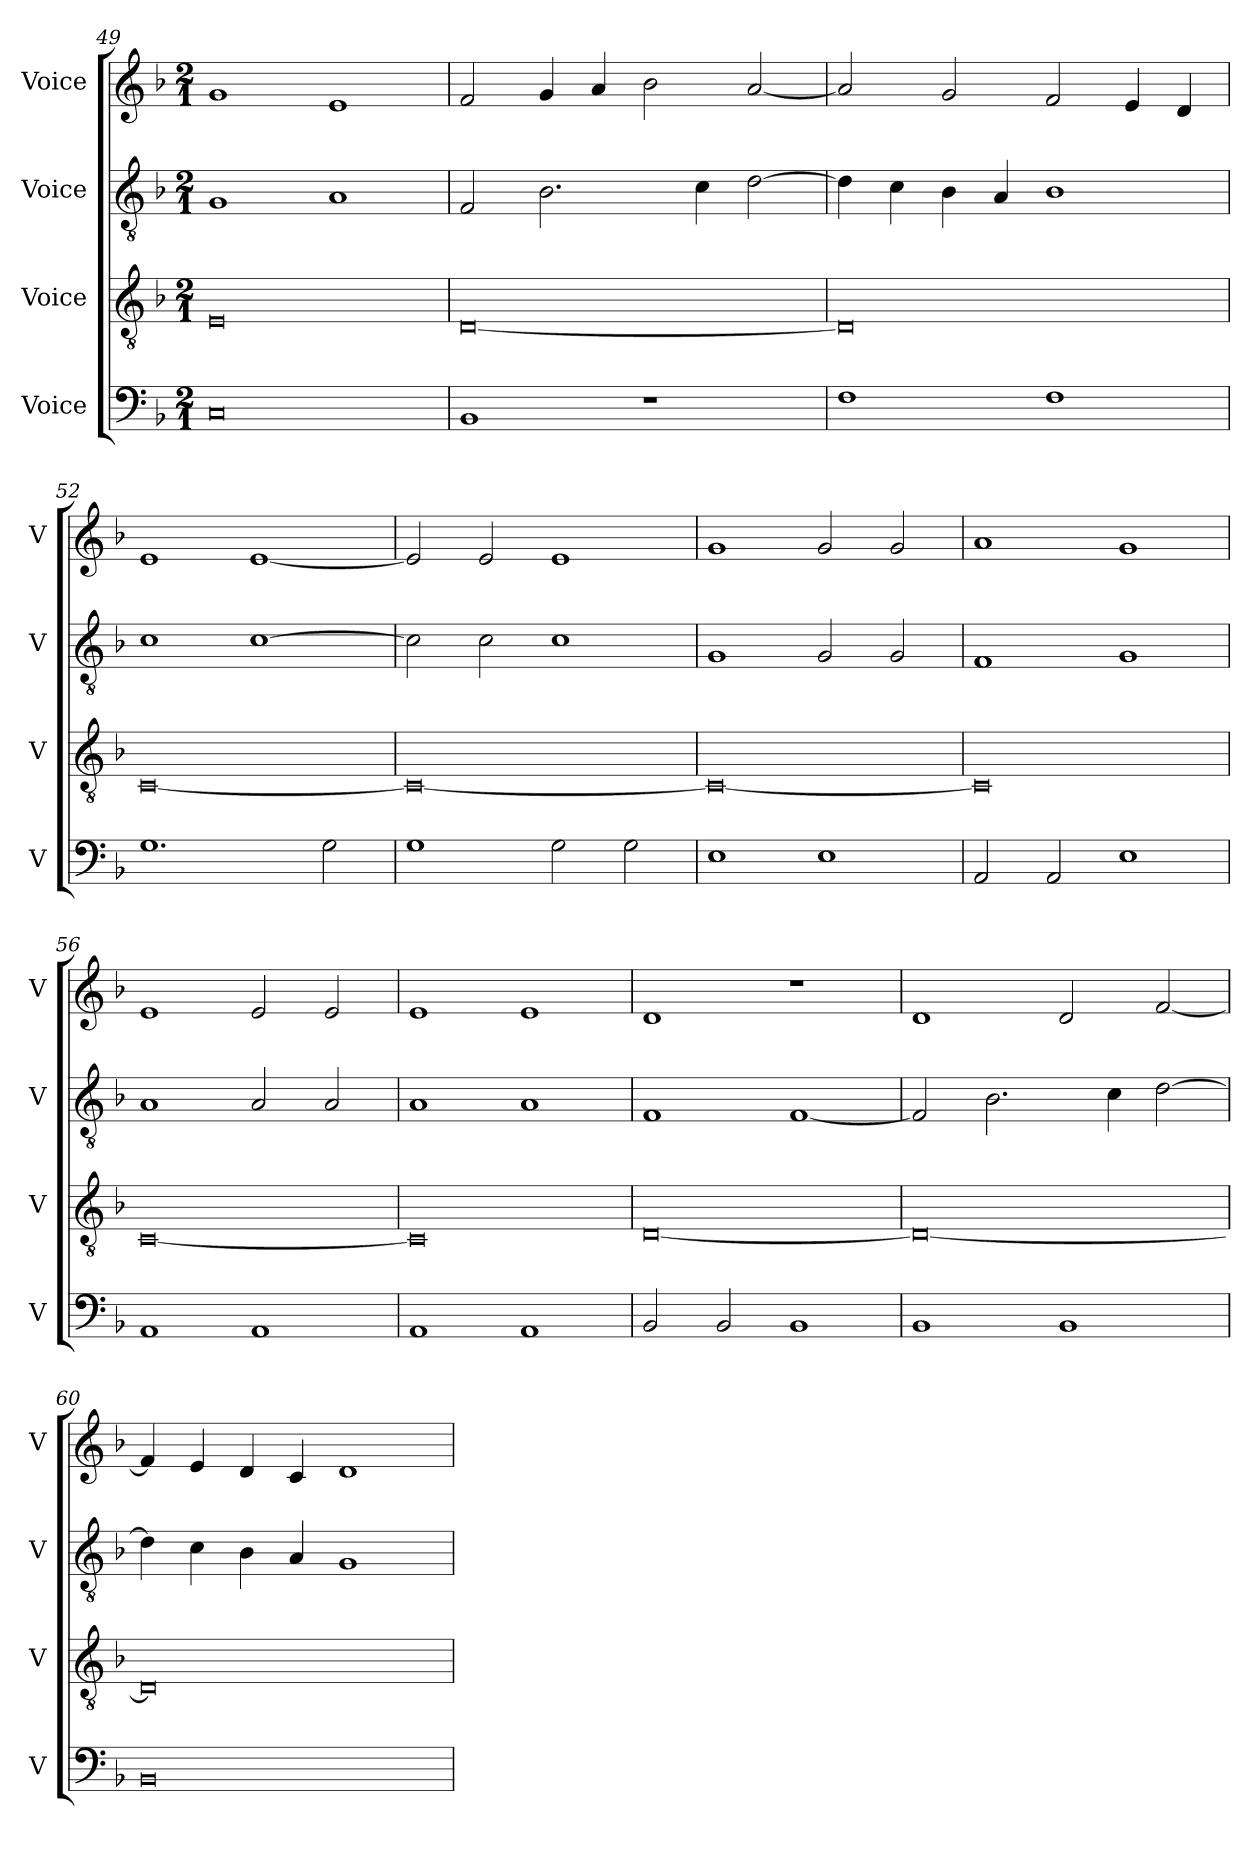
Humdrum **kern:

**kern	**kern	**kern	**kern
*part4	*part3	*part2	*part1
*staff4	*staff3	*staff2	*staff1
*I"Voice	*I"Voice	*I"Voice	*I"Voice
*I'V	*I'V	*I'V	*I'V
*clefF4	*clefGv2	*clefGv2	*clefG2
*k[b-]	*k[b-]	*k[b-]	*k[b-]
*M2/1	*M2/1	*M2/1	*M2/1
=49	=49	=49	=49
0C	0E	1G	1g
.	.	1A	1e
=50	=50	=50	=50
1BB-	[0D	2F/	2f/
.	.	2.B-\	4g/
.	.	.	4a/
1r	.	.	2b-\
.	.	4c\	.
.	.	[2d\	[2a/
=51	=51	=51	=51
1F	0D]	4d\]	2a/]
.	.	4c\	.
.	.	4B-\	2g/
.	.	4A/	.
1F	.	1B-	2f/
.	.	.	4e/
.	.	.	4d/
!!LO:LB:g=z
=52	=52	=52	=52
1.G	[0C	1c	1e
.	.	[1c	[1e
2G\	.	.	.
=53	=53	=53	=53
1G	0C_	2c\]	2e/]
.	.	2c\	2e/
2G\	.	1c	1e
2G\	.	.	.
=54	=54	=54	=54
1E	0C_	1G	1g
1E	.	2G/	2g/
.	.	2G/	2g/
=55	=55	=55	=55
2AA/	0C]	1F	1a
2AA/	.	.	.
1E	.	1G	1g
!!LO:LB:g=z
=56	=56	=56	=56
1AA	[0C	1A	1e
1AA	.	2A/	2e/
.	.	2A/	2e/
=57	=57	=57	=57
1AA	0C]	1A	1e
1AA	.	1A	1e
=58	=58	=58	=58
2BB-/	[0D	1F	1d
2BB-/	.	.	.
1BB-	.	[1F	1r
=59	=59	=59	=59
1BB-	0D_	2F/]	1d
.	.	2.B-\	.
1BB-	.	.	2d/
.	.	4c\	.
.	.	[2d\	[2f/
!!LO:PB:g=z
=60	=60	=60	=60
0BB-	0D]	4d\]	4f/]
.	.	4c\	4e/
.	.	4B-\	4d/
.	.	4A/	4c/
.	.	1G	1d
=	=	=	=
*-	*-	*-	*-
